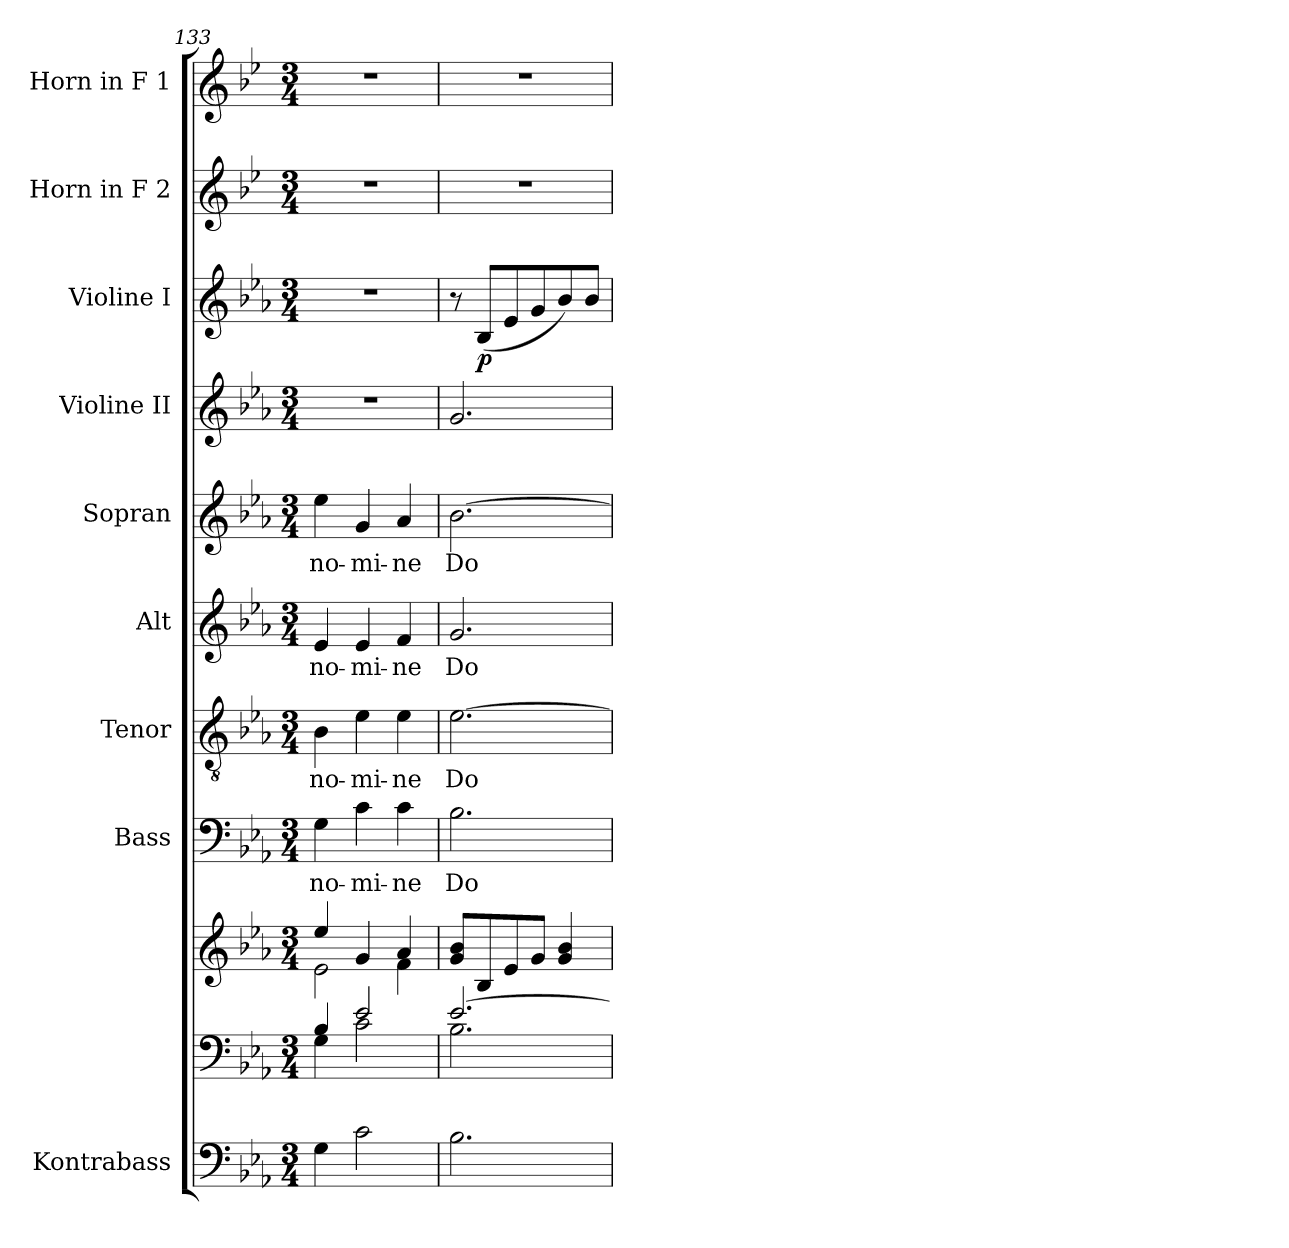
**kern	**kern	**kern	**kern	**text	**kern	**text	**kern	**text	**kern	**text	**kern	**kern	**dynam	**kern	**kern
*part10	*part9	*part9	*part8	*part8	*part7	*part7	*part6	*part6	*part5	*part5	*part4	*part3	*part3	*part2	*part1
*staff11	*staff10	*staff9	*staff8	*staff8	*staff7	*staff7	*staff6	*staff6	*staff5	*staff5	*staff4	*staff3	*staff3	*staff2	*staff1
*I"Kontrabass	*	*	*I"Bass	*	*I"Tenor	*	*I"Alt	*	*I"Sopran	*	*I"Violine II	*I"Violine I	*	*I"Horn in F 2	*I"Horn in F 1
*I'Kb.	*	*	*I'B.	*	*I'T.	*	*I'A.	*	*I'S.	*	*I'Vl. II	*I'Vl. I	*	*	*
*clefF4	*clefF4	*clefG2	*clefF4	*	*clefGv2	*	*clefG2	*	*clefG2	*	*clefG2	*clefG2	*	*clefG2	*clefG2
*ITrd7c12	*	*	*	*	*	*	*	*	*	*	*	*	*	*ITrd4c7	*ITrd4c7
*k[b-e-a-]	*k[b-e-a-]	*k[b-e-a-]	*k[b-e-a-]	*	*k[b-e-a-]	*	*k[b-e-a-]	*	*k[b-e-a-]	*	*k[b-e-a-]	*k[b-e-a-]	*	*k[b-e-a-]	*k[b-e-a-]
*E-:	*E-:	*E-:	*E-:	*	*E-:	*	*E-:	*	*E-:	*	*E-:	*E-:	*	*E-:	*E-:
*M3/4	*M3/4	*M3/4	*M3/4	*	*M3/4	*	*M3/4	*	*M3/4	*	*M3/4	*M3/4	*	*M3/4	*M3/4
=133	=133	=133	=133	=133	=133	=133	=133	=133	=133	=133	=133	=133	=133	=133	=133
*	*^	*^	*	*	*	*	*	*	*	*	*	*	*	*	*
!	!	!	!	!	!	!LO:LY:b	!	!LO:LY:b	!	!LO:LY:b	!	!LO:LY:b	!	!	!	!	!
4GG\	4B-/	4G\	4ee-/	2e-\	4G\	no-	4B-\	no-	4e-/	no-	4ee-\	no-	2.r	2.r	.	2.r	2.r
!	!	!	!	!	!	!LO:LY:b	!	!LO:LY:b	!	!LO:LY:b	!	!LO:LY:b	!	!	!	!	!
2C\	2e-/	2c\	4g/	.	4c\	-mi-	4e-\	-mi-	4e-/	-mi-	4g/	-mi-	.	.	.	.	.
!	!	!	!	!	!	!LO:LY:b	!	!LO:LY:b	!	!LO:LY:b	!	!LO:LY:b	!	!	!	!	!
.	.	.	4a-/	4f\	4c\	-ne	4e-\	-ne	4f/	-ne	4a-/	-ne	.	.	.	.	.
=134	=134	=134	=134	=134	=134	=134	=134	=134	=134	=134	=134	=134	=134	=134	=134	=134	=134
!	!	!	!	!	!	!LO:LY:b	!	!LO:LY:b	!	!LO:LY:b	!	!LO:LY:b	!	!	!	!	!
*	*	*	*v	*v	*	*	*	*	*	*	*	*	*	*	*	*	*
2.BB-\	[>2.e-/	2.B-\	8g/ 8b-/L	2.B-\	Do-	[2.e-\	Do-	2.g/	Do-	[2.b-\	Do-	2.g/	8r	.	2.r	2.r
!	!	!	!	!	!	!	!	!	!	!	!	!	!	!LO:DY:b	!	!
.	.	.	8B-/	.	.	.	.	.	.	.	.	.	(<8B-/L	p	.	.
.	.	.	8e-/	.	.	.	.	.	.	.	.	.	8e-/	.	.	.
.	.	.	8g/J	.	.	.	.	.	.	.	.	.	8g/	.	.	.
.	.	.	4g/ 4b-/	.	.	.	.	.	.	.	.	.	8b-/)	.	.	.
.	.	.	.	.	.	.	.	.	.	.	.	.	8b-/J	.	.	.
*	*v	*v	*	*	*	*	*	*	*	*	*	*	*	*	*	*
=	=	=	=	=	=	=	=	=	=	=	=	=	=	=	=
*-	*-	*-	*-	*-	*-	*-	*-	*-	*-	*-	*-	*-	*-	*-	*-
